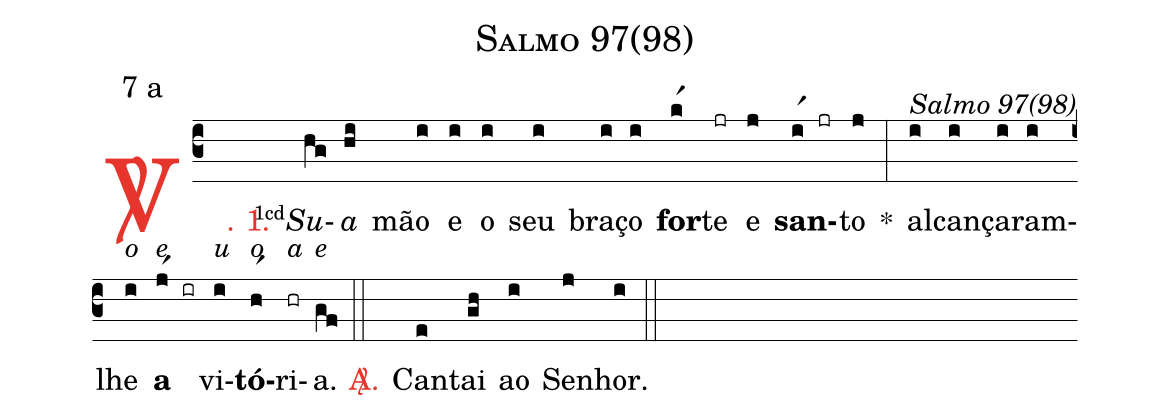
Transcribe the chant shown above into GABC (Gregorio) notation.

name: Salmo 97(98);
mode: 7;
mode-differentia: a;
commentary: Salmo 97(98);
%%
(c3)

<c><sp>V/</sp>. 1.</c>() <v>\VSup{1cd}</v><i>Su</i>(hg)<i>a</i>(hi) mão(i) e(i) o(i) seu(i) bra(i)ço(i) <b>for</b>(kr1)te(jr) e(j) <b>san</b>(ir1 jr)to(j) *(:) al(i)can(i)ça(i)ram-(i)lhe<alt>o</alt>(i) <b>a</b><alt>e</alt>(jr1 ir) vi<alt>u</alt>(i)<b>tó</b><alt>o</alt>(hr1)ri<alt>a</alt>(hr)a.<alt>e</alt>(gf)


(::)

<nlba><c><sp>A/</sp>.</c>() Can</nlba>(e)tai(gh) ao(i) Se(j)nhor.(i)

(::)
